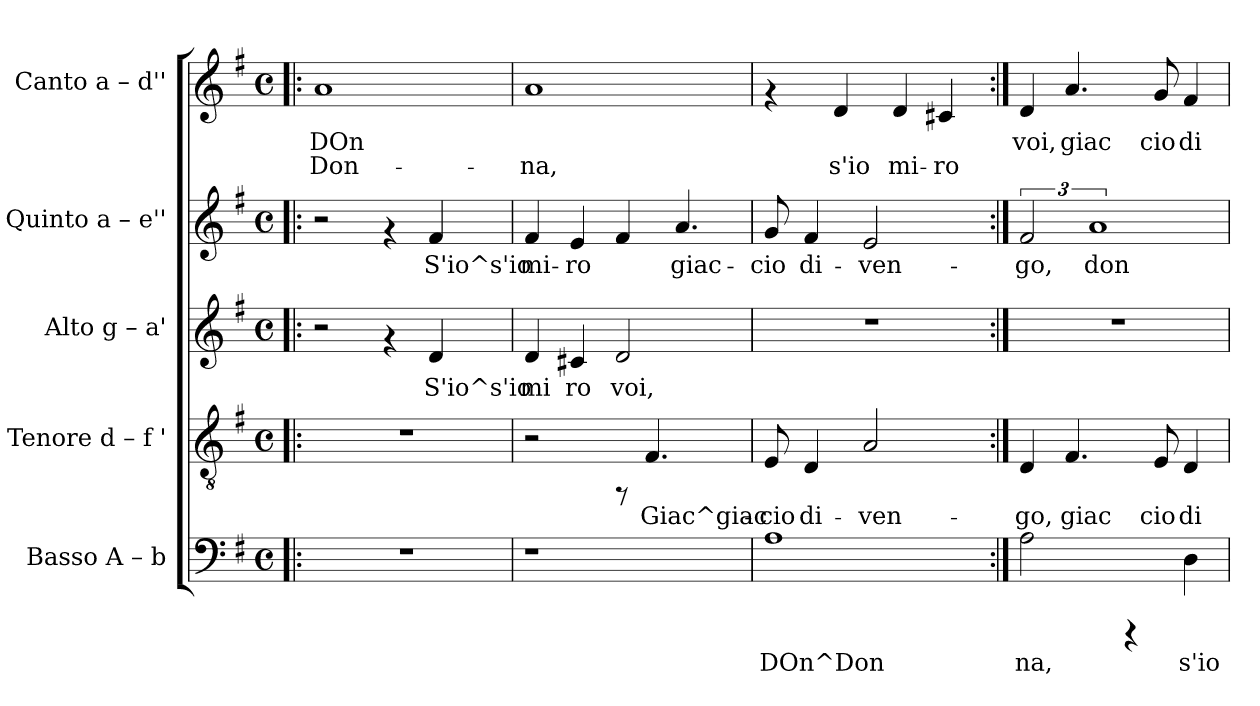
**kern	**text	**kern	**text	**kern	**text	**kern	**text	**kern	**text	**text
*part5	*part5	*part4	*part4	*part3	*part3	*part2	*part2	*part1	*part1	*part1
*staff5	*staff5	*staff4	*staff4	*staff3	*staff3	*staff2	*staff2	*staff1	*staff1	*staff1
*I"Basso  A – b	*	*I"Tenore  d – f '	*	*I"Alto  g – a'	*	*I"Quinto  a – e''	*	*I"Canto  a – d''	*	*
!!LO:PB:g=z
*stria5	*	*stria5	*	*stria5	*	*stria5	*	*stria5	*	*
*clefF4	*	*clefGv2	*	*clefG2	*	*clefG2	*	*clefG2	*	*
*k[f#]	*	*k[f#]	*	*k[f#]	*	*k[f#]	*	*k[f#]	*	*
*G:	*	*G:	*	*G:	*	*G:	*	*G:	*	*
*M4/4	*	*M4/4	*	*M4/4	*	*M4/4	*	*M4/4	*	*
*met(c)	*	*met(c)	*	*met(c)	*	*met(c)	*	*met(c)	*	*
=1!|:	=1!|:	=1!|:	=1!|:	=1!|:	=1!|:	=1!|:	=1!|:	=1!|:	=1!|:	=1!|:
!	!	!	!	!	!	!	!	!	!LO:LY:b:rj	!LO:LY:b:rj
1r	.	1r	.	2r	.	2r	.	1a	DOn	Don-
.	.	.	.	4rf	.	4rf	.	.	.	.
!	!	!	!	!	!LO:LY:b:rj	!	!LO:LY:b:rj	!	!	!
.	.	.	.	4d/	S'io^s'io	4f#/	S'io^s'io	.	.	.
=2	=2	=2	=2	=2	=2	=2	=2	=2	=2	=2
!	!	!	!	!	!LO:LY:b:rj	!	!LO:LY:b:rj	!	!LO:LY:b:rj	!LO:LY:b:rj
1r	.	2r	.	4d/	mi	4f#/	mi-	1a	-	na,
!	!	!	!	!	!LO:LY:b:rj	!	!LO:LY:b:rj	!	!	!
.	.	.	.	4c#X/	ro	4e/	-ro	.	.	.
!	!	!	!	!	!LO:LY:b:rj	!	!	!	!	!
.	.	8rFF	.	2d/	voi,	4f#/	.	.	.	.
!	!	!	!LO:LY:b:rj	!	!	!	!	!	!	!
.	.	4.F#/	Giac^giac-	.	.	.	.	.	.	.
!	!	!	!	!	!	!	!LO:LY:b:rj	!	!	!
.	.	.	.	.	.	4.a/	giac-	.	.	.
8ryy	.	8ryy	.	8ryy	.	.	.	8ryy	.	.
=3	=3	=3	=3	=3	=3	=3	=3	=3	=3	=3
!	!LO:LY:b:rj	!	!LO:LY:b:rj	!	!	!	!LO:LY:b:rj	!	!	!
1A	DOn^Don	8E/	-cio	1r	.	8g/	-cio	4rf	.	.
!	!	!	!LO:LY:b:rj	!	!	!	!LO:LY:b:rj	!	!	!
.	.	4D/	di-	.	.	4f#/	di-	.	.	.
!	!	!	!	!	!	!	!	!	!LO:LY:b:rj	!LO:LY:b:rj
.	.	.	.	.	.	.	.	4d/	.	s'io
!	!	!	!LO:LY:b:rj	!	!	!	!LO:LY:b:rj	!	!	!
.	.	2A/	-ven-	.	.	2e/	-ven-	.	.	.
!	!	!	!	!	!	!	!	!	!LO:LY:b:rj	!LO:LY:b:rj
.	.	.	.	.	.	.	.	4d/	.	mi-
!	!	!	!	!	!	!	!	!	!LO:LY:b:rj	!LO:LY:b:rj
.	.	.	.	.	.	.	.	4c#X/	-	ro
.	.	8ryy	.	.	.	8ryy	.	.	.	.
!!LO:LB:g=z
=4:|!	=4:|!	=4:|!	=4:|!	=4:|!	=4:|!	=4:|!	=4:|!	=4:|!	=4:|!	=4:|!
!	!LO:LY:b:rj	!	!LO:LY:b:rj	!	!	!	!LO:LY:b:rj	!	!LO:LY:b:rj	!
2A\	na,	4D/	-go,	1r	.	3f#/	-go,	4d/	voi,	.
!	!	!	!LO:LY:b:rj	!	!	!	!	!	!LO:LY:b:rj	!
.	.	4.F#/	giac	.	.	.	.	4.a/	giac	.
!	!	!	!	!	!	!	!LO:LY:b:rj	!	!	!
.	.	.	.	.	.	3%2a/	don	.	.	.
4rCCC	.	.	.	.	.	.	.	.	.	.
!	!	!	!LO:LY:b:rj	!	!	!	!	!	!LO:LY:b:rj	!
.	.	8E/	cio	.	.	.	.	8g/	cio	.
!	!LO:LY:b:rj	!	!LO:LY:b:rj	!	!	!	!	!	!LO:LY:b:rj	!
4D\	s'io	4D/	di	.	.	.	.	4f#/	di	.
=	=	=	=	=	=	=	=	=	=	=
*-	*-	*-	*-	*-	*-	*-	*-	*-	*-	*-
